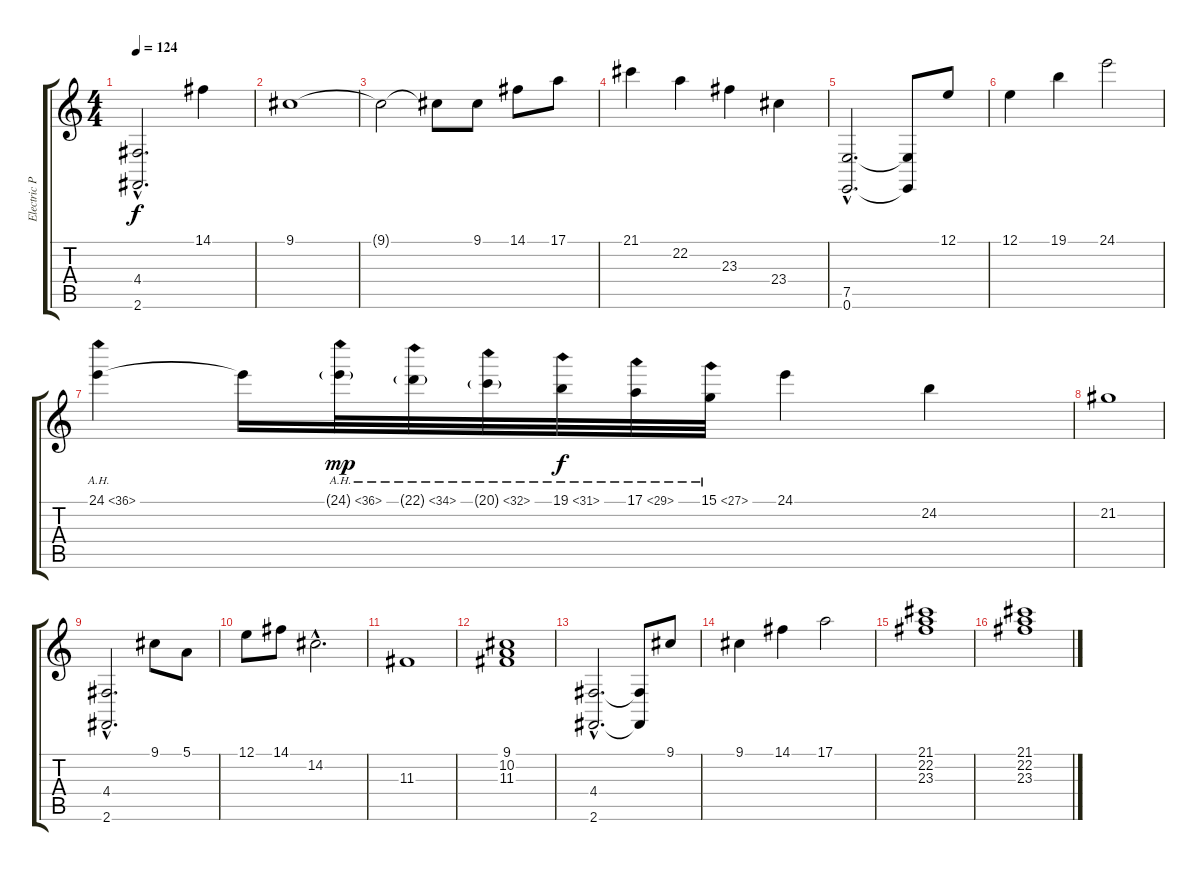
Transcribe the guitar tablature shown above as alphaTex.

\track ("Electric Piano(Wright) " "Electric P") {instrument electricpiano1}
\staff {score tabs}
\tuning (E4 B3 G3 D3 A2 E2) {hide}
\ts (4 4)
\tempo 124
\clef g2
\ks c
(4.4{hac} 2.6{hac}).2{d dy f} 14.1.4 |
9.1.1 |
9.1{t}.2 9.1{t}.8 9.1.8 14.1.8 17.1.8 |
21.1.4 22.2.4 23.3.4 23.4.4 |
(7.5{hac} 0.6{hac}).2{d} (7.5{t} 0.6{t}).8 12.1.8 |
12.1.4 19.1.4 24.1.2 |
24.1{ah 12}.4 24.1{t}.16 24.1{ah 12 g}.32{dy mp} 22.1{ah 12 g}.32 20.1{ah 12 g}.32 19.1{ah 12}.32{dy f} 17.1{ah 12}.32 15.1{ah 12}.32 24.1.4 24.2.4 |
21.2.1 |
(4.4{hac} 2.6{hac}).2{d} 9.1.8 5.1.8 |
12.1.8 14.1.8 14.2{hac}.2{d} |
11.3.1 |
(9.1 10.2 11.3).1 |
(4.4{hac} 2.6{hac}).2{d} (4.4{t} 2.6{t}).8 9.1.8 |
9.1.4 14.1.4 17.1.2 |
(21.1 22.2 23.3).1 |
(21.1 22.2 23.3).1
